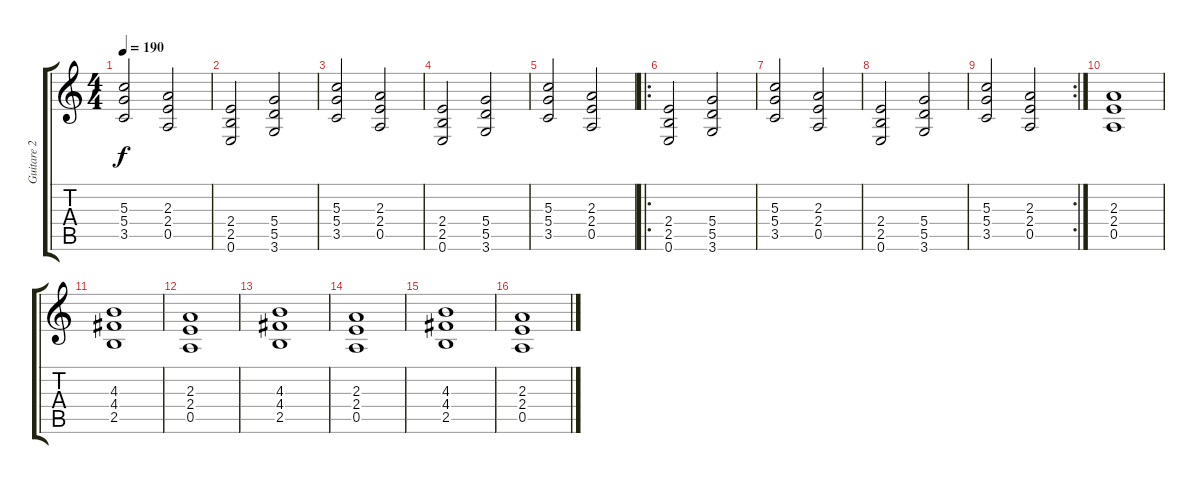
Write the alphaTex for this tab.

\track ("Guitare 2" "Guitare 2") {instrument distortionguitar}
\staff {score tabs}
\tuning (E4 B3 G3 D3 A2 E2) {hide}
\ts (4 4)
\tempo 190
\clef g2
\ks c
(5.3 5.4 3.5).2{dy f} (2.3 2.4 0.5).2 |
(2.4 2.5 0.6).2 (5.4 5.5 3.6).2 |
(5.3 5.4 3.5).2 (2.3 2.4 0.5).2 |
(2.4 2.5 0.6).2 (5.4 5.5 3.6).2 |
(5.3 5.4 3.5).2 (2.3 2.4 0.5).2 |
\ro
(2.4 2.5 0.6).2 (5.4 5.5 3.6).2 |
(5.3 5.4 3.5).2 (2.3 2.4 0.5).2 |
(2.4 2.5 0.6).2 (5.4 5.5 3.6).2 |
\rc 2
(5.3 5.4 3.5).2 (2.3 2.4 0.5).2 |
(2.3 2.4 0.5).1 |
(4.3 4.4 2.5).1 |
(2.3 2.4 0.5).1 |
(4.3 4.4 2.5).1 |
(2.3 2.4 0.5).1 |
(4.3 4.4 2.5).1 |
(2.3 2.4 0.5).1
